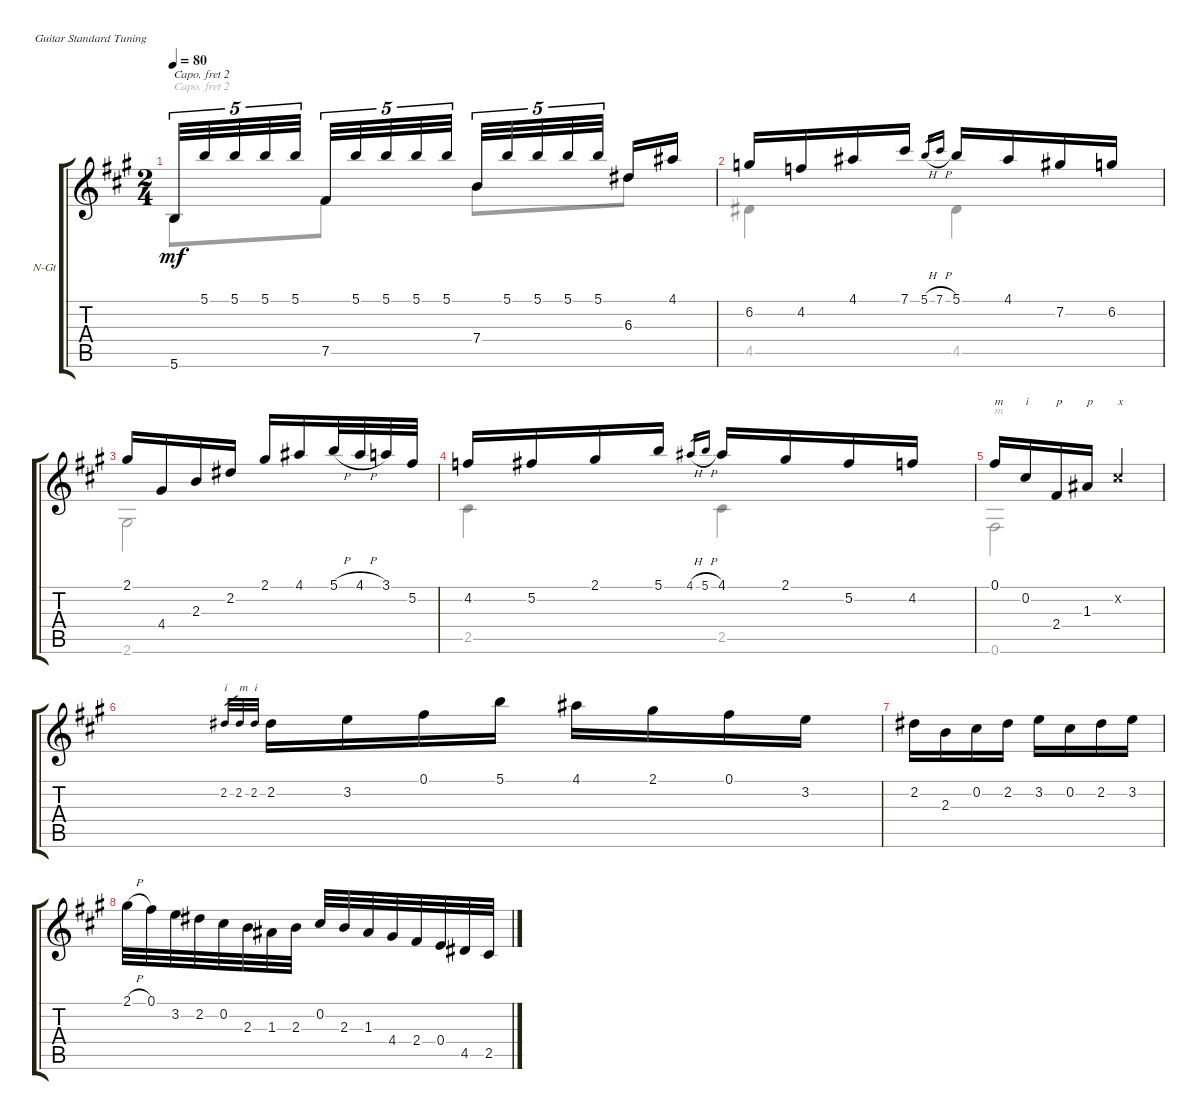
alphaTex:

\defaultSystemsLayout 4
\bracketExtendMode groupsimilarinstruments
\firstSystemTrackNameOrientation horizontal
\otherSystemsTrackNameOrientation horizontal
\track ("Nylon Guitar" "N-Gt") {instrument acousticguitarnylon}
\staff {score tabs}
\capo 2
\tuning (E4 B3 G3 D3 A2 E2)
\voice
\ts (2 4)
\tempo 80
\clef g2
\ks a
5.6.32{tu (5 4) dy mf} 5.1.32{tu (5 4)} 5.1.32{tu (5 4)} 5.1.32{tu (5 4)} 5.1.32{tu (5 4)} 7.5.32{tu (5 4)} 5.1.32{tu (5 4)} 5.1.32{tu (5 4)} 5.1.32{tu (5 4)} 5.1.32{tu (5 4)} 7.4.32{tu (5 4)} 5.1.32{tu (5 4)} 5.1.32{tu (5 4)} 5.1.32{tu (5 4)} 5.1.32{tu (5 4)} 6.3.16 4.1.16 |
6.2.16 4.2.16 4.1.16 7.1.16 5.1{h}.16{gr} 7.1{h}.16{gr} 5.1.16 4.1.16 7.2.16 6.2.16 |
2.1.16 4.4.16 2.3.16 2.2.16 2.1.16 4.1.16 5.1{h}.32 4.1{h}.32 3.1.32 5.2.32 |
4.2.16 5.2.16 2.1.16 5.1.16 4.1{h}.16{gr} 5.1{h}.16{gr} 4.1.16 2.1.16 5.2.16 4.2.16 |
0.1.16{txt "m"} 0.2.16{txt "i"} 2.4.16{txt "p"} 1.3.16{txt "p"} 0.2{x}.4{txt "x"} |
2.2.32{txt "i" gr} 2.2.32{txt "m" gr} 2.2.32{txt "i" gr} 2.2.16 3.2.16 0.1.16 5.1.16 4.1.16 2.1.16 0.1.16 3.2.16 |
2.2.16 2.3.16 0.2.16 2.2.16 3.2.16 0.2.16 2.2.16 3.2.16 |
2.1{h}.32 0.1.32 3.2.32 2.2.32 0.2.32 2.3.32 1.3.32 2.3.32 0.2.32 2.3.32 1.3.32 4.4.32 2.4.32 0.4.32 4.5.32 2.5.32
\voice
\clef g2
\ottava regular
\simile none
\ks a
5.6.8{dy mf} 7.5.8 7.4.8 6.3.8 |
4.5.4 4.5.4 |
2.6.2 |
2.5.4 2.5.4 |
0.6.2{txt "m"} |
|
|
